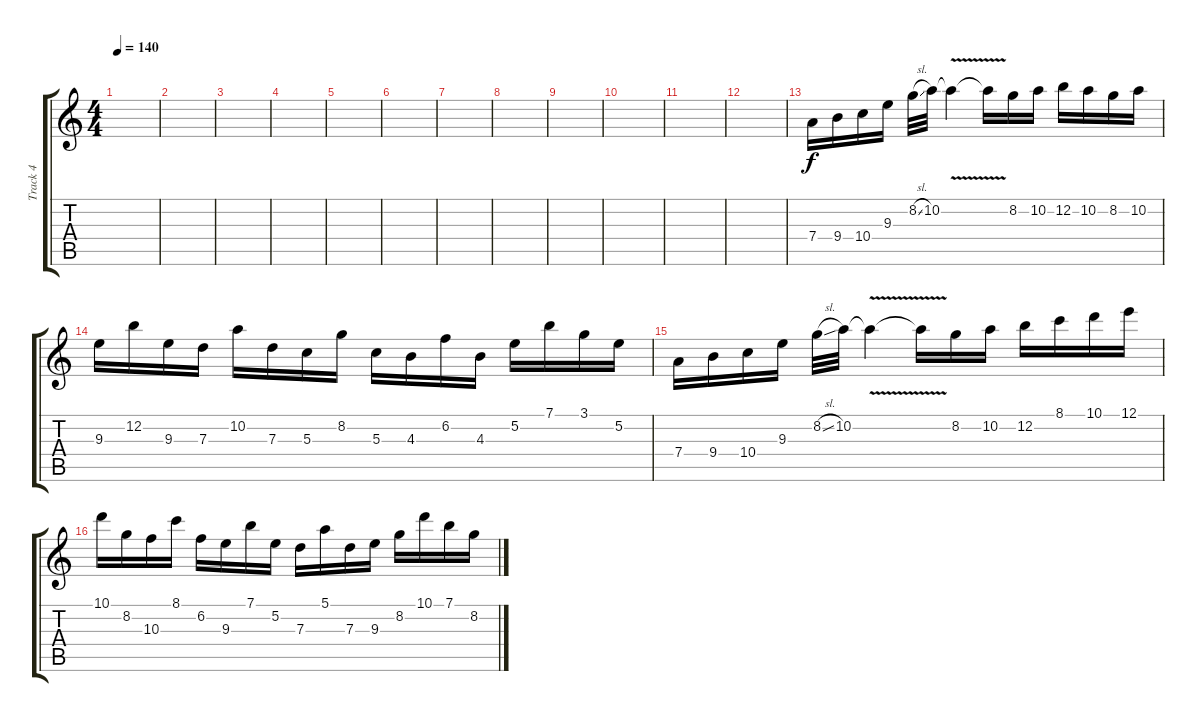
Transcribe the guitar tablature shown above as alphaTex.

\track ("Track 4" "Track 4") {instrument distortionguitar}
\staff {score tabs}
\tuning (E4 B3 G3 D3 A2 D2) {hide}
\ts (4 4)
\tempo 140
\clef g2
\ks c
|
|
|
|
|
|
|
|
|
|
|
|
7.4.16 9.4.16 10.4.16 9.3.16 8.2{sl}.32 10.2.32 10.2{v t}.4 10.2{t}.16 8.2.16 10.2.16 12.2.16 10.2.16 8.2.16 10.2.16 |
9.3.16 12.2.16 9.3.16 7.3.16 10.2.16 7.3.16 5.3.16 8.2.16 5.3.16 4.3.16 6.2.16 4.3.16 5.2.16 7.1.16 3.1.16 5.2.16 |
7.4.16 9.4.16 10.4.16 9.3.16 8.2{sl}.32 10.2.32 10.2{v t}.4 10.2{t}.16 8.2.16 10.2.16 12.2.16 8.1.16 10.1.16 12.1.16 |
10.1.16 8.2.16 10.3.16 8.1.16 6.2.16 9.3.16 7.1.16 5.2.16 7.3.16 5.1.16 7.3.16 9.3.16 8.2.16 10.1.16 7.1.16 8.2.16
